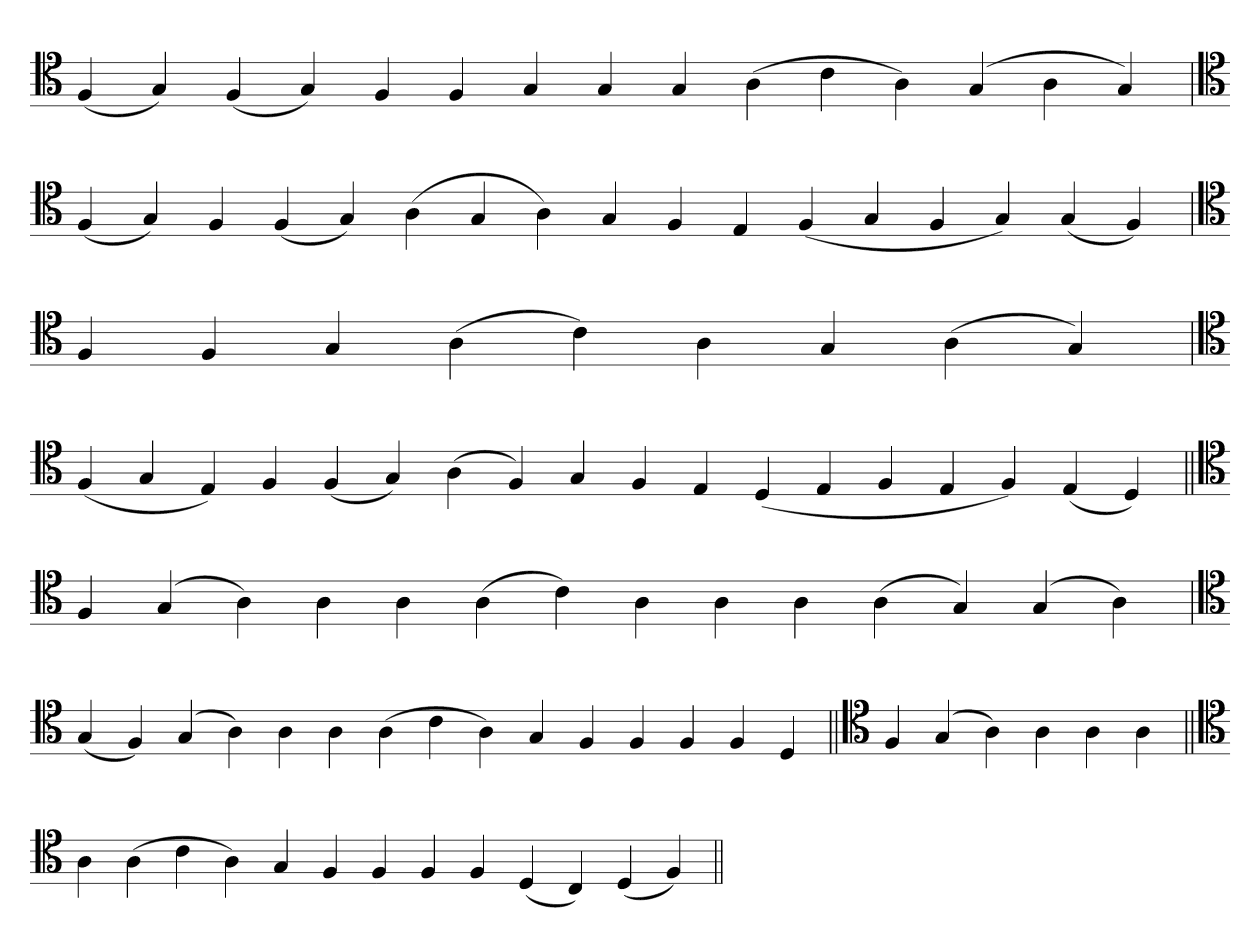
**kern
*part1
*staff1
*clefC4
=
(4F
4G)
(4F
4G)
4F
4F
4G
4G
4G
(4A
4c
4A)
(4G
4A
4G)
=`
*clefC4
(4F
4G)
4F
(4F
4G)
(4A
4G
4A)
4G
4F
4E
(4F
4G
4F
4G)
(4G
4F)
='
*clefC4
4F
4F
4G
(4A
4c)
4A
4G
(4A
4G)
=`
*clefC4
(4F
4G
4E)
4F
(4F
4G)
(4A
4F)
4G
4F
4E
(4D
4E
4F
4E
4F)
(4E
4D)
=||
*clefC4
4F
(4G
4A)
4A
4A
(4A
4c)
4A
4A
4A
(4A
4G)
(4G
4A)
=
*clefC4
(4G
4F)
(4G
4A)
4A
4A
(4A
4c
4A)
4G
4F
4F
4F
4F
4D
=||
*clefC4
4F
(4G
4A)
4A
4A
4A
=||
*clefC4
4A
(4A
4c
4A)
4G
4F
4F
4F
4F
(4D
4C)
(4D
4F)
=||
*-
